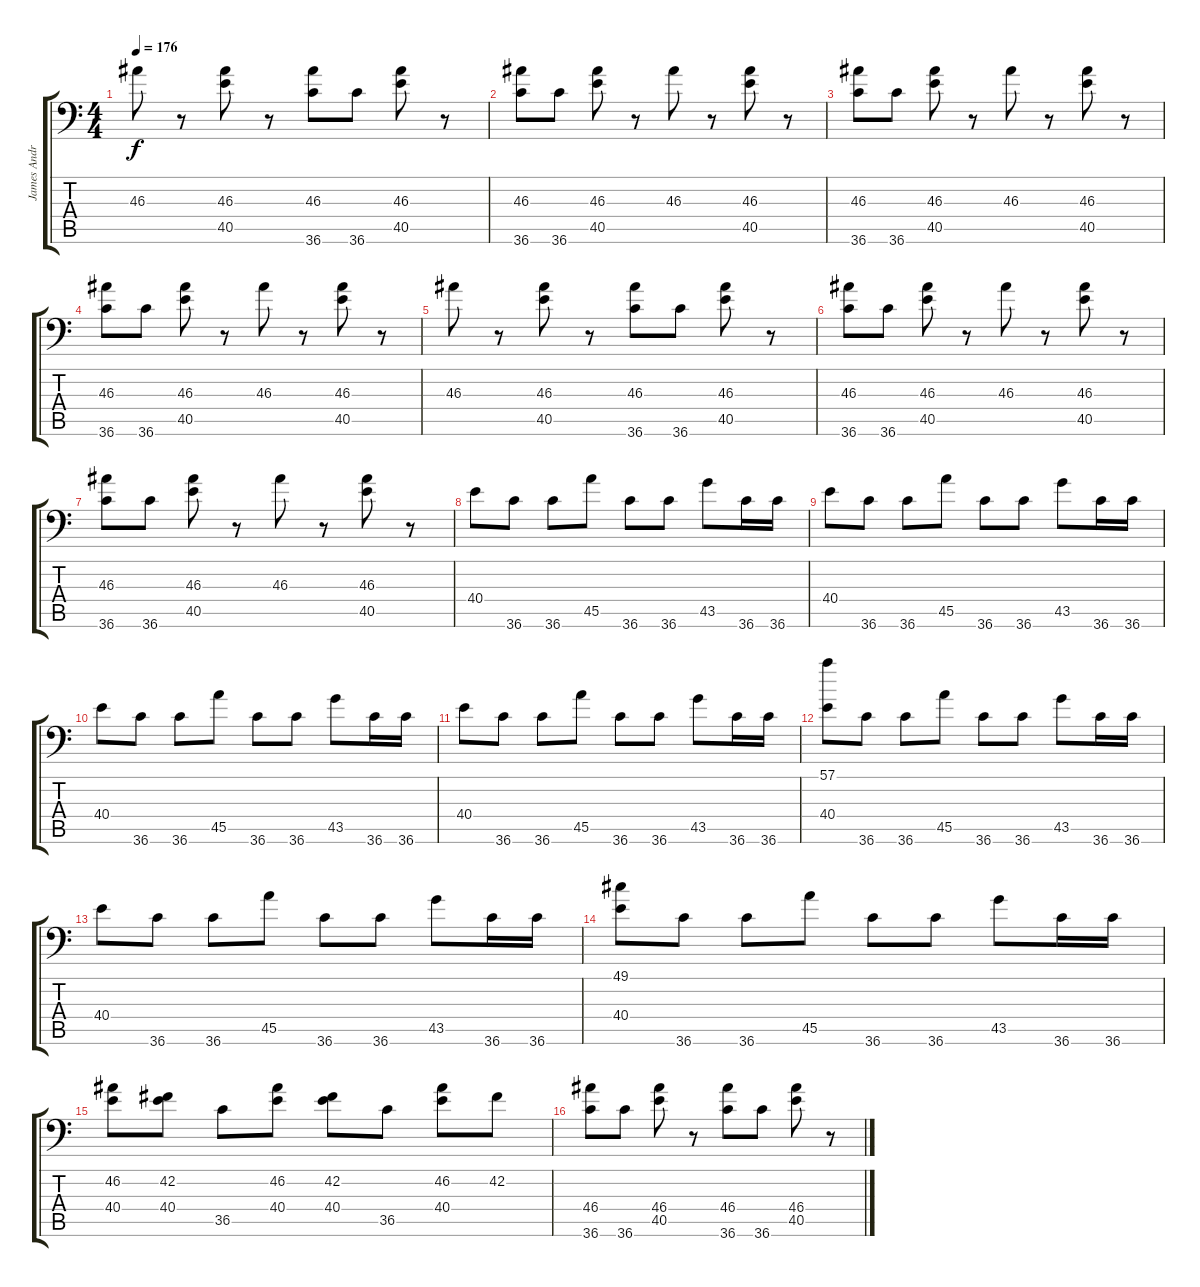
\track ("James Andrews" "James Andr") {instrument acousticgrandpiano}
\staff {score tabs}
\tuning (C-1 C-1 C-1 C-1 C-1 C-1) {hide}
\ts (4 4)
\tempo 176
\clef f4
\ks c
46.3.8{dy f} r.8 (46.3 40.5).8 r.8 (46.3 36.6).8 36.6.8 (46.3 40.5).8 r.8 |
(46.3 36.6).8 36.6.8 (46.3 40.5).8 r.8 46.3.8 r.8 (46.3 40.5).8 r.8 |
(46.3 36.6).8 36.6.8 (46.3 40.5).8 r.8 46.3.8 r.8 (46.3 40.5).8 r.8 |
(46.3 36.6).8 36.6.8 (46.3 40.5).8 r.8 46.3.8 r.8 (46.3 40.5).8 r.8 |
46.3.8 r.8 (46.3 40.5).8 r.8 (46.3 36.6).8 36.6.8 (46.3 40.5).8 r.8 |
(46.3 36.6).8 36.6.8 (46.3 40.5).8 r.8 46.3.8 r.8 (46.3 40.5).8 r.8 |
(46.3 36.6).8 36.6.8 (46.3 40.5).8 r.8 46.3.8 r.8 (46.3 40.5).8 r.8 |
40.4.8 36.6.8 36.6.8 45.5.8 36.6.8 36.6.8 43.5.8 36.6.16 36.6.16 |
40.4.8 36.6.8 36.6.8 45.5.8 36.6.8 36.6.8 43.5.8 36.6.16 36.6.16 |
40.4.8 36.6.8 36.6.8 45.5.8 36.6.8 36.6.8 43.5.8 36.6.16 36.6.16 |
40.4.8 36.6.8 36.6.8 45.5.8 36.6.8 36.6.8 43.5.8 36.6.16 36.6.16 |
(57.1 40.4).8 36.6.8 36.6.8 45.5.8 36.6.8 36.6.8 43.5.8 36.6.16 36.6.16 |
40.4.8 36.6.8 36.6.8 45.5.8 36.6.8 36.6.8 43.5.8 36.6.16 36.6.16 |
(49.1 40.4).8 36.6.8 36.6.8 45.5.8 36.6.8 36.6.8 43.5.8 36.6.16 36.6.16 |
(46.2 40.4).8 (42.2 40.4).8 36.5.8 (46.2 40.4).8 (42.2 40.4).8 36.5.8 (46.2 40.4).8 42.2.8 |
(46.4 36.6).8 36.6.8 (46.4 40.5).8 r.8 (46.4 36.6).8 36.6.8 (46.4 40.5).8 r.8
